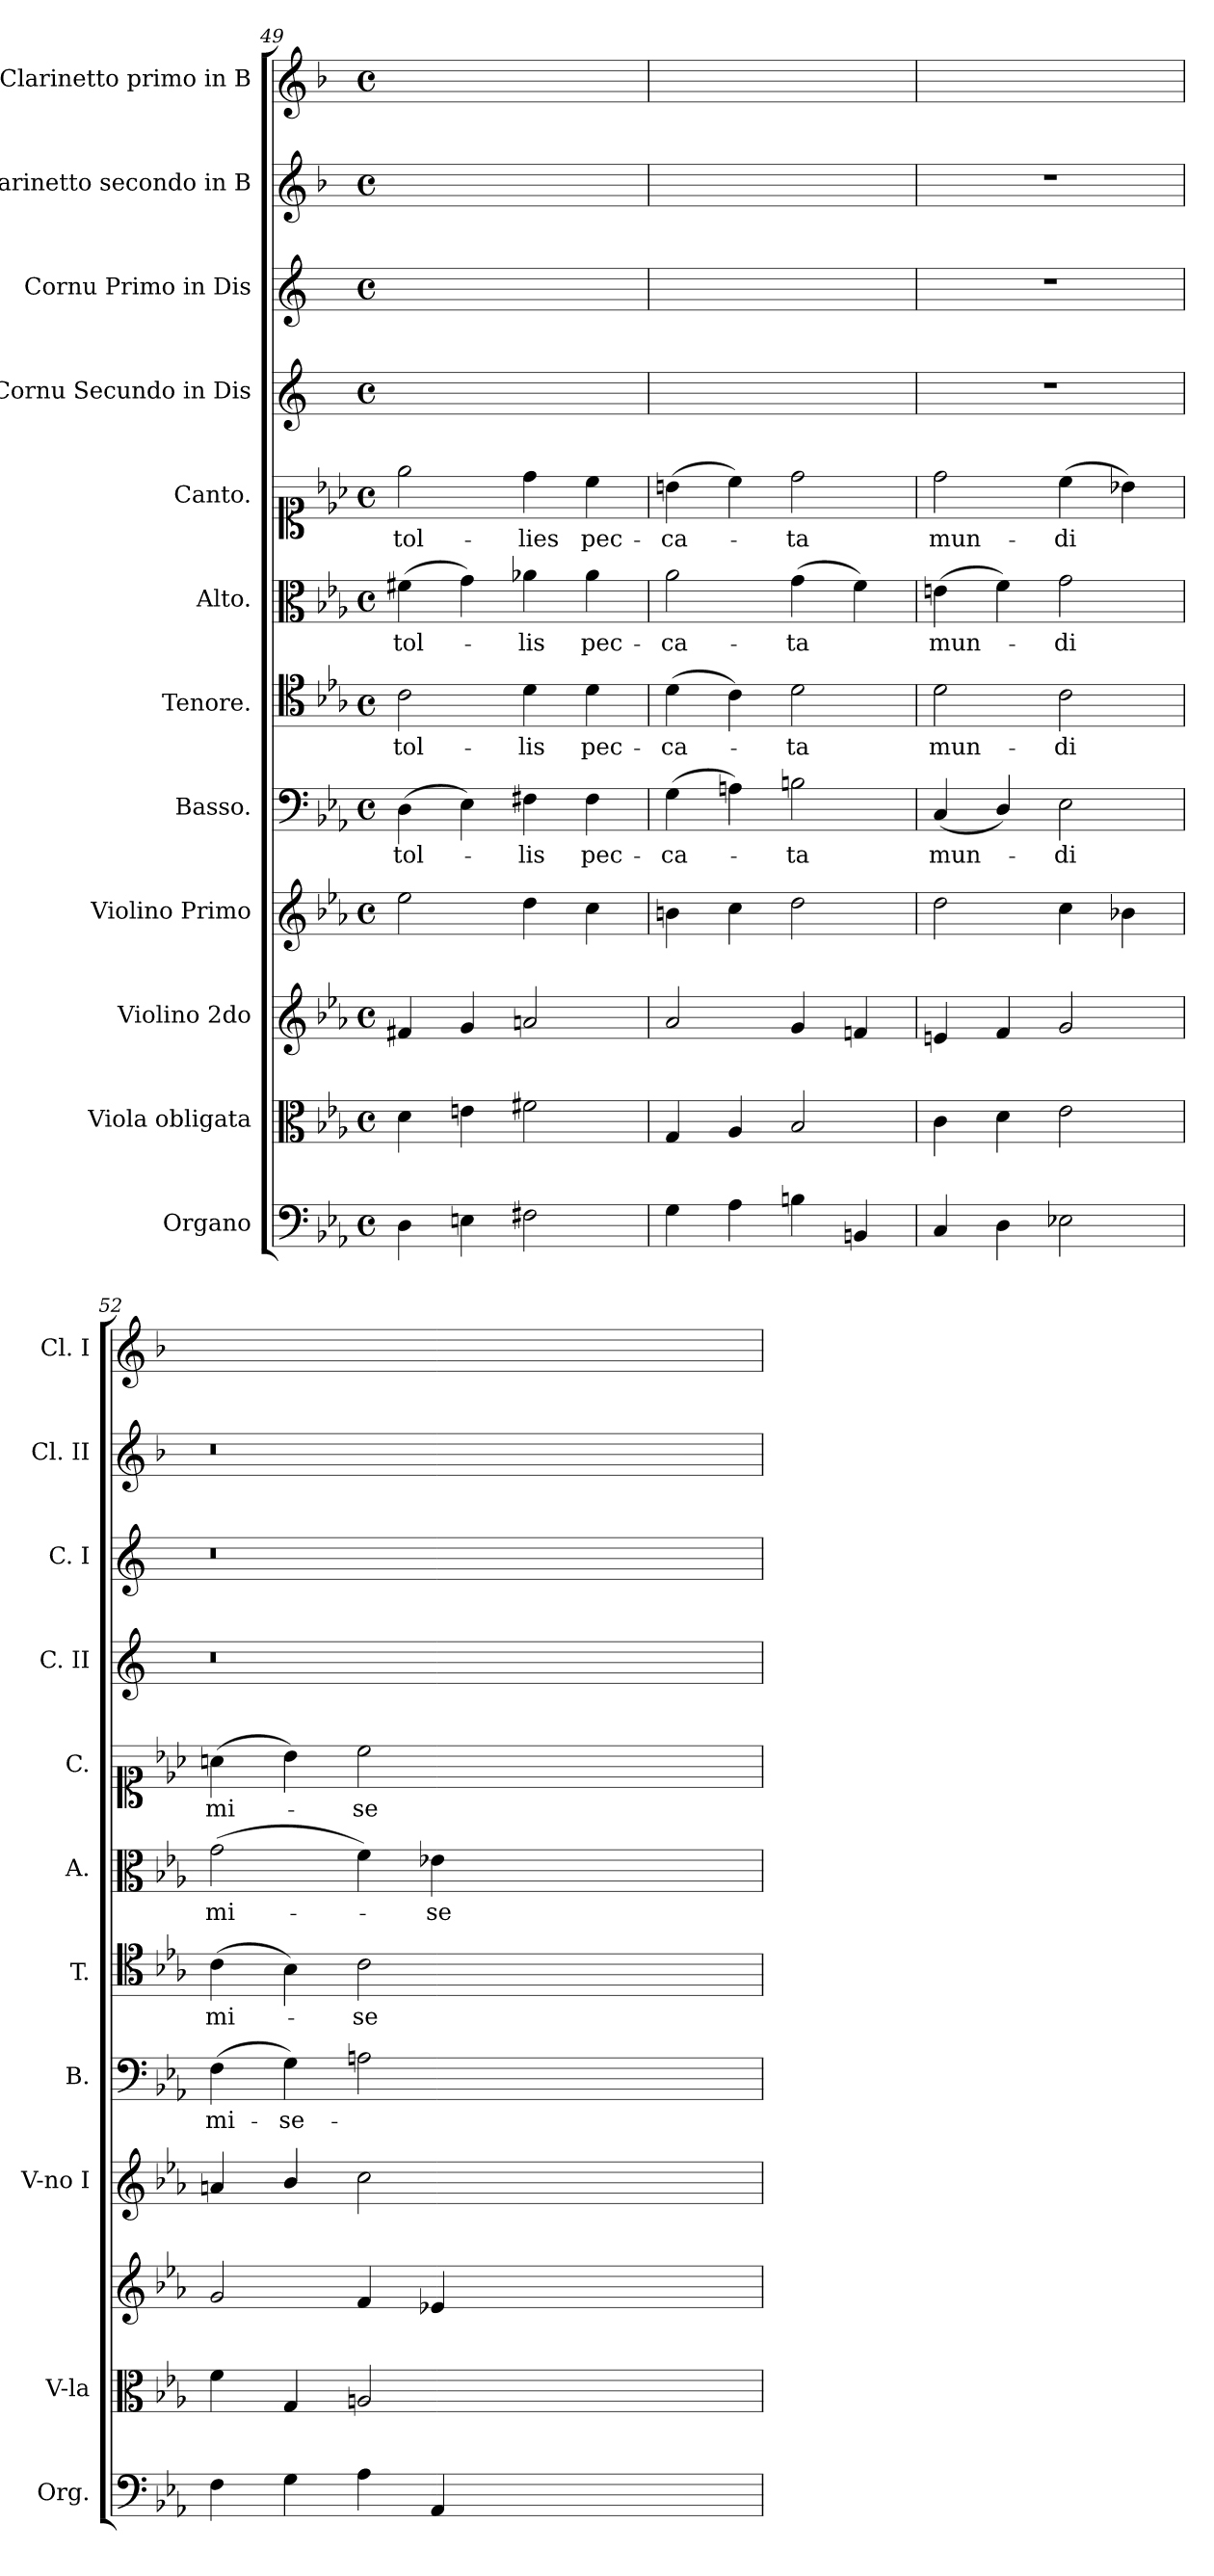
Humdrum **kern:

**kern	**kern	**kern	**kern	**kern	**text	**kern	**text	**kern	**text	**kern	**text	**kern	**kern	**kern	**kern
*part12	*part11	*part10	*part9	*part8	*part8	*part7	*part7	*part6	*part6	*part5	*part5	*part4	*part3	*part2	*part1
*staff12	*staff11	*staff10	*staff9	*staff8	*staff8	*staff7	*staff7	*staff6	*staff6	*staff5	*staff5	*staff4	*staff3	*staff2	*staff1
*I"Organo	*I"Viola obligata	*I"Violino 2do	*I"Violino Primo	*I"Basso.	*	*I"Tenore.	*	*I"Alto.	*	*I"Canto.	*	*I"Cornu Secundo in Dis	*I"Cornu Primo in Dis	*I"Clarinetto secondo in B	*I"Clarinetto primo in B
*I'Org.	*I'V-la	*	*I'V-no I	*I'B.	*	*I'T.	*	*I'A.	*	*I'C.	*	*I'C. II	*I'C. I	*I'Cl. II	*I'Cl. I
*clefF4	*clefC3	*clefG2	*clefG2	*clefF4	*	*clefC4	*	*clefC3	*	*clefC1	*	*clefG2	*clefG2	*clefG2	*clefG2
*	*	*	*	*	*	*	*	*	*	*	*	*ITrd5c9	*ITrd5c9	*ITrd1c2	*ITrd1c2
*k[b-e-a-]	*k[b-e-a-]	*k[b-e-a-]	*k[b-e-a-]	*k[b-e-a-]	*	*k[b-e-a-]	*	*k[b-e-a-]	*	*k[b-e-a-]	*	*k[b-e-a-]	*k[b-e-a-]	*k[b-e-a-]	*k[b-e-a-]
*E-:	*E-:	*E-:	*E-:	*E-:	*	*E-:	*	*E-:	*	*E-:	*	*E-:	*E-:	*E-:	*E-:
*M4/4	*M4/4	*M4/4	*M4/4	*M4/4	*	*M4/4	*	*M4/4	*	*M4/4	*	*M4/4	*M4/4	*M4/4	*M4/4
*met(c)	*met(c)	*met(c)	*met(c)	*met(c)	*	*met(c)	*	*met(c)	*	*met(c)	*	*met(c)	*met(c)	*met(c)	*met(c)
=49	=49	=49	=49	=49	=49	=49	=49	=49	=49	=49	=49	=49	=49	=49	=49
4D\	4d\	4f#X/	2ee-\	(4D\	tol-	2c\	tol-	(4f#X\	tol-	2ee-\	tol-	1ryy	1ryy	1ryy	1ryy
4En\	4en\	4g/	.	4E-\)	.	.	.	4g\)	.	.	.	.	.	.	.
2F#X\	2f#X\	2an/	4dd\	4F#X\	-lis	4d\	-lis	4a-X\	-lis	4dd\	-lies	.	.	.	.
.	.	.	4cc\	4F#\	pec-	4d\	pec-	4a-\	pec-	4cc\	pec-	.	.	.	.
=50	=50	=50	=50	=50	=50	=50	=50	=50	=50	=50	=50	=50	=50	=50	=50
4G\	4G/	2a-/	4bn\	(4G\	-ca-	(4d\	-ca-	2a-\	-ca-	(4bn\	-ca-	1ryy	1ryy	1ryy	1ryy
4A-\	4A-/	.	4cc\	4An\)	.	4c\)	.	.	.	4cc\)	.	.	.	.	.
4Bn\	2B-/	4g/	2dd\	2Bn\	-ta	2d\	-ta	(4g\	-ta	2dd\	-ta	.	.	.	.
4BBn/	.	4fn/	.	.	.	.	.	4f\)	.	.	.	.	.	.	.
=51	=51	=51	=51	=51	=51	=51	=51	=51	=51	=51	=51	=51	=51	=51	=51
4C/	4c\	4en/	2dd\	(4C/	mun-	2d\	mun-	(4en\	mun-	2dd\	mun-	1r	1r	1r	1ryy
4D\	4d\	4f/	.	4D/)	.	.	.	4f\)	.	.	.	.	.	.	.
2E-X\	2e-\	2g/	4cc\	2E-\	-di	2c\	-di	2g\	-di	(4cc\	-di	.	.	.	.
.	.	.	4b-X\	.	.	.	.	.	.	4b-X\)	.	.	.	.	.
=52	=52	=52	=52	=52	=52	=52	=52	=52	=52	=52	=52	=52	=52	=52	=52
4F\	4f\	2g/	4an/	(4F\	mi-	(4c\	mi-	(2g\	mi-	(4an\	mi-	0.r	0.r	0.r	1ryy
4G\	4G/	.	4b-/	4G\)	-se-	4B-\)	.	.	.	4b-\)	.	.	.	.	.
4A-\	2An/	4f/	2cc\	2An\	.	2c\	-se-	4f\)	.	2cc\	-se-	.	.	.	.
4AA-/	.	4e-X/	.	.	.	.	.	4e-X\	-se-	.	.	.	.	.	.
0ryy	0ryy	0ryy	0ryy	0ryy	.	0ryy	.	0ryy	.	0ryy	.	.	.	.	0ryy
=	=	=	=	=	=	=	=	=	=	=	=	=	=	=	=
*-	*-	*-	*-	*-	*-	*-	*-	*-	*-	*-	*-	*-	*-	*-	*-
